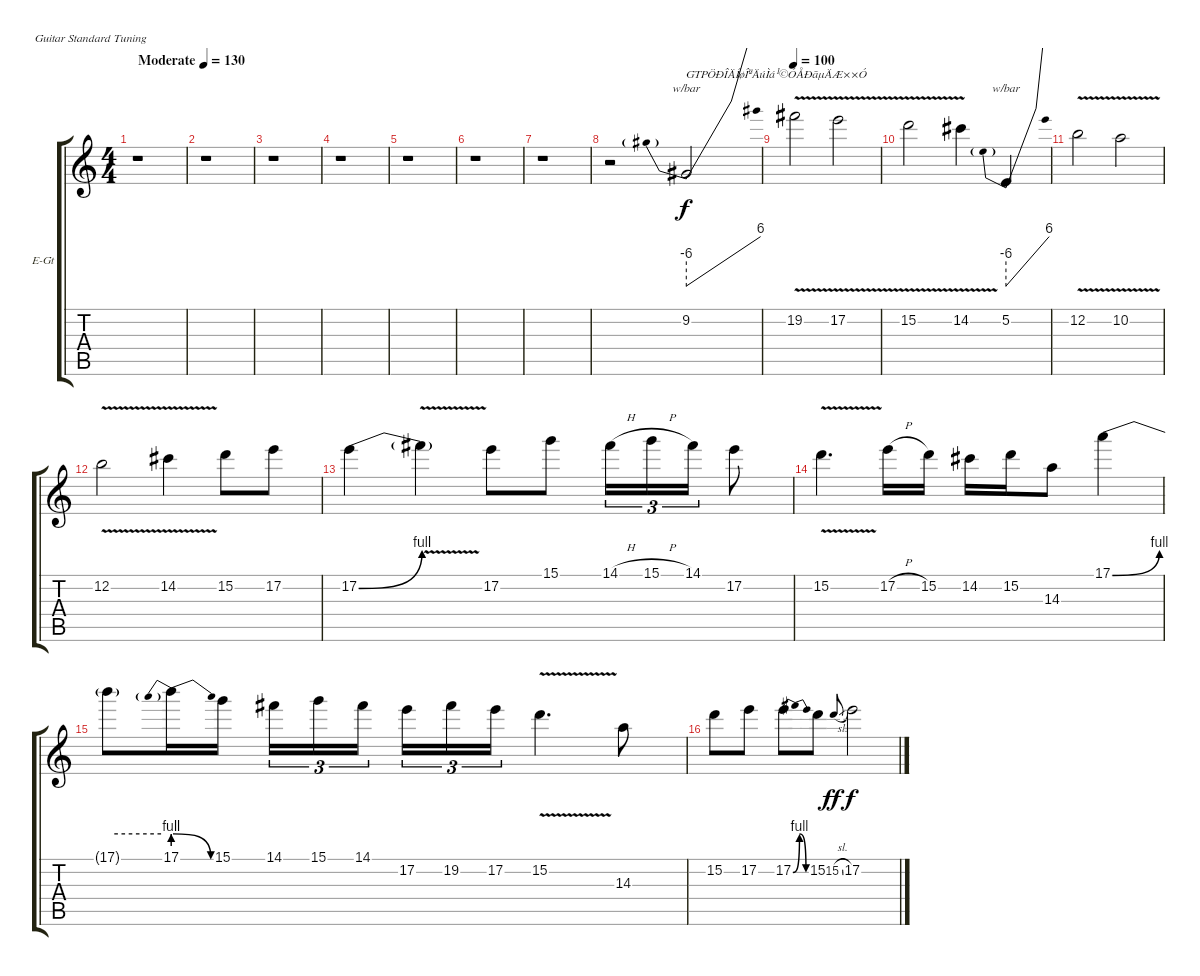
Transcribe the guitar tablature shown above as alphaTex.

\bracketExtendMode groupsimilarinstruments
\firstSystemTrackNameOrientation horizontal
\otherSystemsTrackNameOrientation horizontal
\track ("Guitare Principale" "E-Gt") {instrument distortionguitar}
\staff {score tabs}
\tuning (E4 B3 G3 D3 A2 E2)
\ts (4 4)
\beaming (8 2 2 2 2)
\tempo (130 "Moderate")
\clef g2
\ks c
r.1{dy f instrument distortionguitar} |
r.1 |
r.1 |
r.1 |
r.1 |
r.1 |
r.1 |
r.2 9.2.2{tbe (predivedive default 0 -24 60 24) txt "GTPÖÐÎÄÍøÎªÄúÌá¹©ÓÅÐãµÄÆ××Ó"} |
\tempo 100
19.2{v}.2 17.2{v}.2 |
15.2{v}.2 14.2{v}.4 5.2.4{tbe (predivedive default 0 -24 60 24)} |
12.2{v}.2 10.2{v}.2 |
12.2{v}.2 14.2{v}.4 15.2.8 17.2.8 |
17.2{be (bend 0 0 60 4)}.4 17.2{v t}.4 17.2.8 15.1.8 14.1{h}.16{tu (3 2)} 15.1{h}.16{tu (3 2)} 14.1.16{tu (3 2)} 17.2.8 |
15.2{v}.4{d} 17.2{h}.16 15.2.16 14.2.16 15.2.16 14.3.8 17.1{be (bend 0 0 60 4)}.4 |
17.1{be (hold 0 4 60 4) t}.8 17.1{be (prebendrelease 0 4 60 0)}.16 15.1.16 14.1.16{tu (3 2)} 15.1.16{tu (3 2)} 14.1.16{tu (3 2)} 17.2.16{tu (3 2)} 19.2.16{tu (3 2)} 17.2.16{tu (3 2)} 15.2{v}.4{d} 14.3.8 |
15.2.8 17.2.8 17.2{be (bendrelease 0 0 30 4 30 4 60 0)}.8 15.2.8 15.2{sl}.8{gr onbeat dy ff} 17.2.2{dy f}
